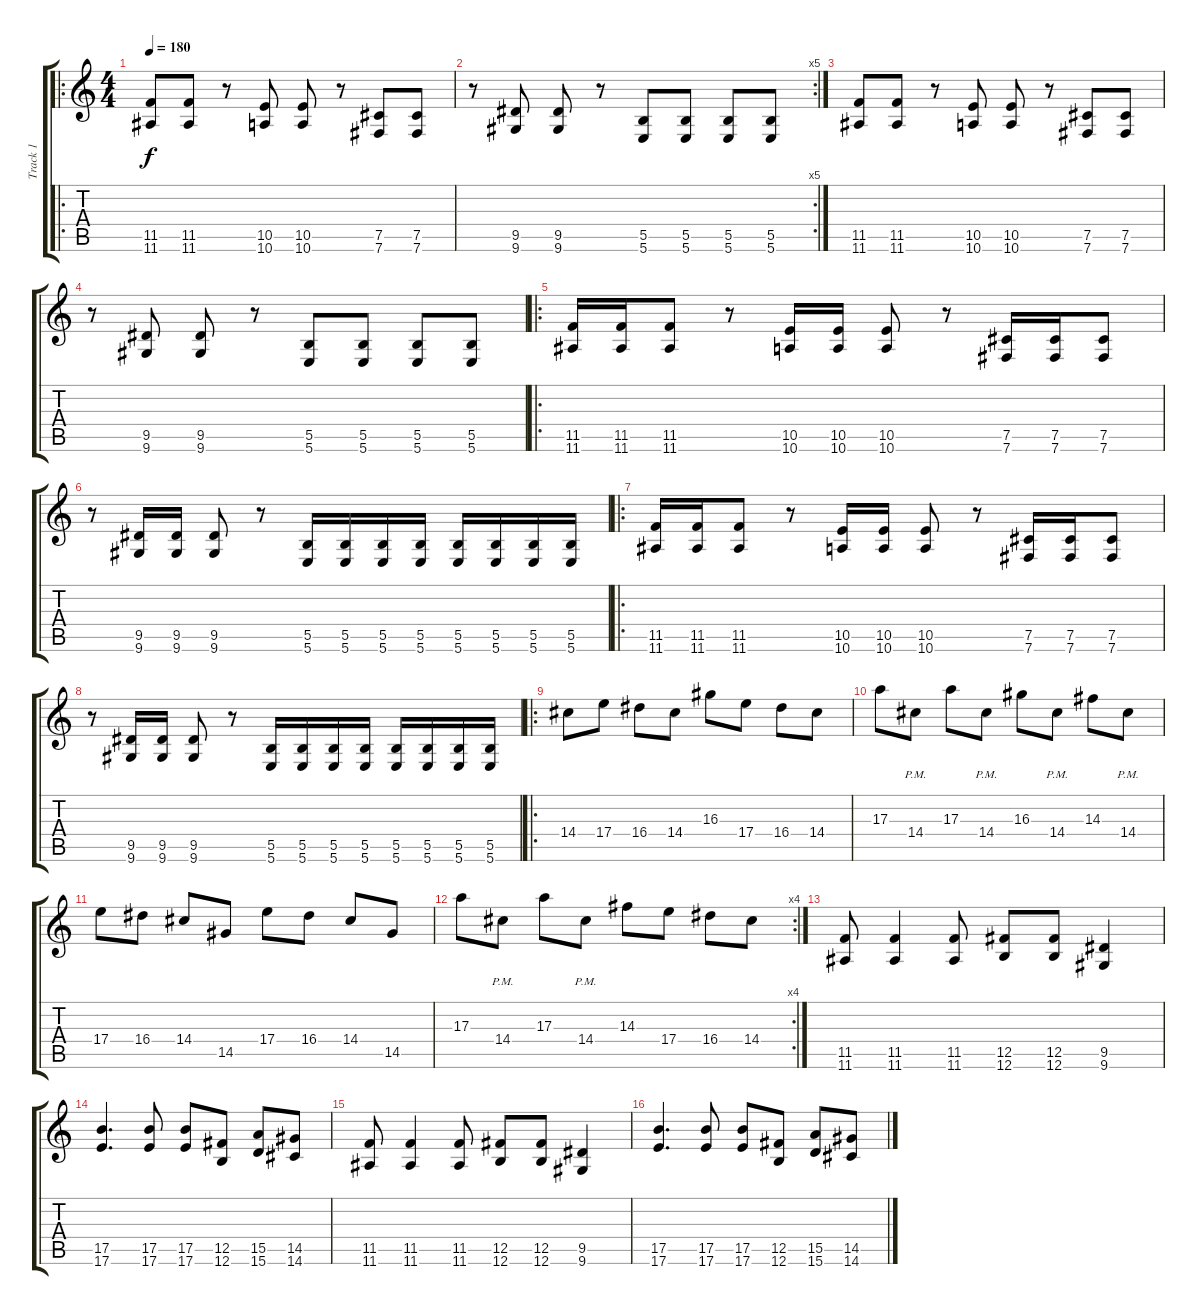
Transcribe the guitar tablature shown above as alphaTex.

\track ("Track 1" "Track 1") {instrument distortionguitar}
\staff {score tabs}
\tuning (Db4 Ab3 E3 B2 Gb2 B1) {hide}
\ro
\ts (4 4)
\tempo 180
\clef g2
\ks c
(11.5 11.6).8{dy f} (11.5 11.6).8 r.8 (10.5 10.6).8 (10.5 10.6).8 r.8 (7.5 7.6).8 (7.5 7.6).8 |
\rc 5
r.8 (9.5 9.6).8 (9.5 9.6).8 r.8 (5.5 5.6).8 (5.5 5.6).8 (5.5 5.6).8 (5.5 5.6).8 |
(11.5 11.6).8 (11.5 11.6).8 r.8 (10.5 10.6).8 (10.5 10.6).8 r.8 (7.5 7.6).8 (7.5 7.6).8 |
r.8 (9.5 9.6).8 (9.5 9.6).8 r.8 (5.5 5.6).8 (5.5 5.6).8 (5.5 5.6).8 (5.5 5.6).8 |
\ro
(11.5 11.6).16 (11.5 11.6).16 (11.5 11.6).8 r.8 (10.5 10.6).16 (10.5 10.6).16 (10.5 10.6).8 r.8 (7.5 7.6).16 (7.5 7.6).16 (7.5 7.6).8 |
r.8 (9.5 9.6).16 (9.5 9.6).16 (9.5 9.6).8 r.8 (5.5 5.6).16 (5.5 5.6).16 (5.5 5.6).16 (5.5 5.6).16 (5.5 5.6).16 (5.5 5.6).16 (5.5 5.6).16 (5.5 5.6).16 |
\ro
(11.5 11.6).16 (11.5 11.6).16 (11.5 11.6).8 r.8 (10.5 10.6).16 (10.5 10.6).16 (10.5 10.6).8 r.8 (7.5 7.6).16 (7.5 7.6).16 (7.5 7.6).8 |
r.8 (9.5 9.6).16 (9.5 9.6).16 (9.5 9.6).8 r.8 (5.5 5.6).16 (5.5 5.6).16 (5.5 5.6).16 (5.5 5.6).16 (5.5 5.6).16 (5.5 5.6).16 (5.5 5.6).16 (5.5 5.6).16 |
\ro
14.4.8{instrument overdrivenguitar} 17.4.8 16.4.8 14.4.8 16.3.8 17.4.8 16.4.8 14.4.8 |
17.3.8 14.4{pm}.8 17.3.8 14.4{pm}.8 16.3.8 14.4{pm}.8 14.3.8 14.4{pm}.8 |
17.4.8 16.4.8 14.4.8 14.5.8 17.4.8 16.4.8 14.4.8 14.5.8 |
\rc 4
17.3.8 14.4{pm}.8 17.3.8 14.4{pm}.8 14.3.8 17.4.8 16.4.8 14.4.8 |
(11.5 11.6).8{instrument distortionguitar} (11.5 11.6).4 (11.5 11.6).8 (12.5 12.6).8 (12.5 12.6).8 (9.5 9.6).4 |
(17.5 17.6).4{d} (17.5 17.6).8 (17.5 17.6).8 (12.5 12.6).8 (15.5 15.6).8 (14.5 14.6).8 |
(11.5 11.6).8 (11.5 11.6).4 (11.5 11.6).8 (12.5 12.6).8 (12.5 12.6).8 (9.5 9.6).4 |
(17.5 17.6).4{d} (17.5 17.6).8 (17.5 17.6).8 (12.5 12.6).8 (15.5 15.6).8 (14.5 14.6).8
